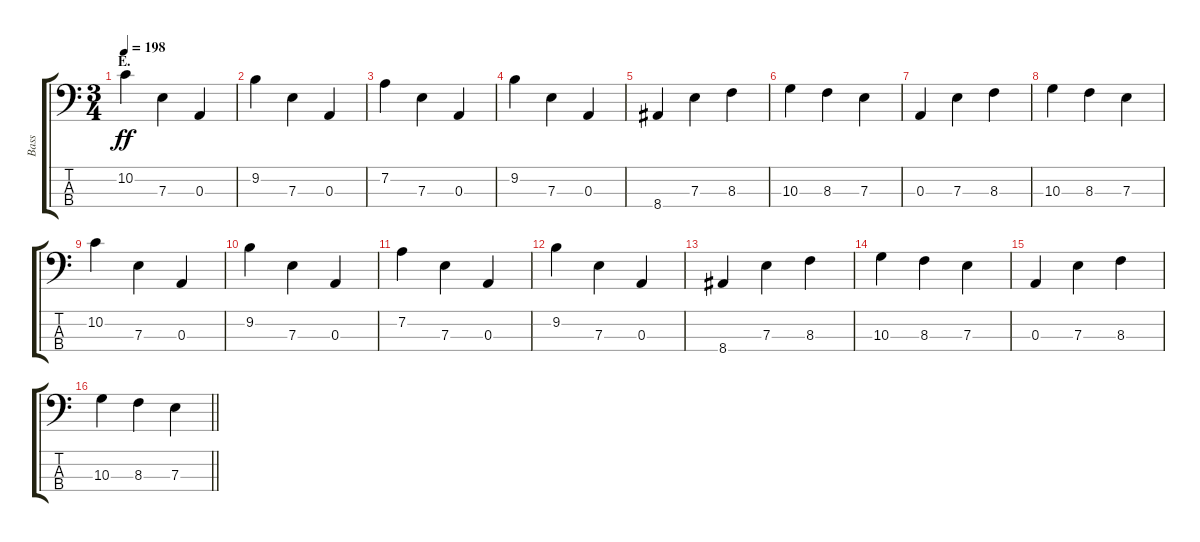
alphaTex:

\track ("Bass" "Bass") {instrument electricbasspick}
\staff {score tabs}
\tuning (G2 D2 A1 D1) {hide}
\ts (3 4)
\section ("" "E.")
\tempo 198
\clef f4
\ks c
10.2.4{dy ff} 7.3.4 0.3.4 |
9.2.4 7.3.4 0.3.4 |
7.2.4 7.3.4 0.3.4 |
9.2.4 7.3.4 0.3.4 |
8.4.4 7.3.4 8.3.4 |
10.3.4 8.3.4 7.3.4 |
0.3.4 7.3.4 8.3.4 |
10.3.4 8.3.4 7.3.4 |
10.2.4 7.3.4 0.3.4 |
9.2.4 7.3.4 0.3.4 |
7.2.4 7.3.4 0.3.4 |
9.2.4 7.3.4 0.3.4 |
8.4.4 7.3.4 8.3.4 |
10.3.4 8.3.4 7.3.4 |
0.3.4 7.3.4 8.3.4 |
\barLineRight lightlight
10.3.4 8.3.4 7.3.4
